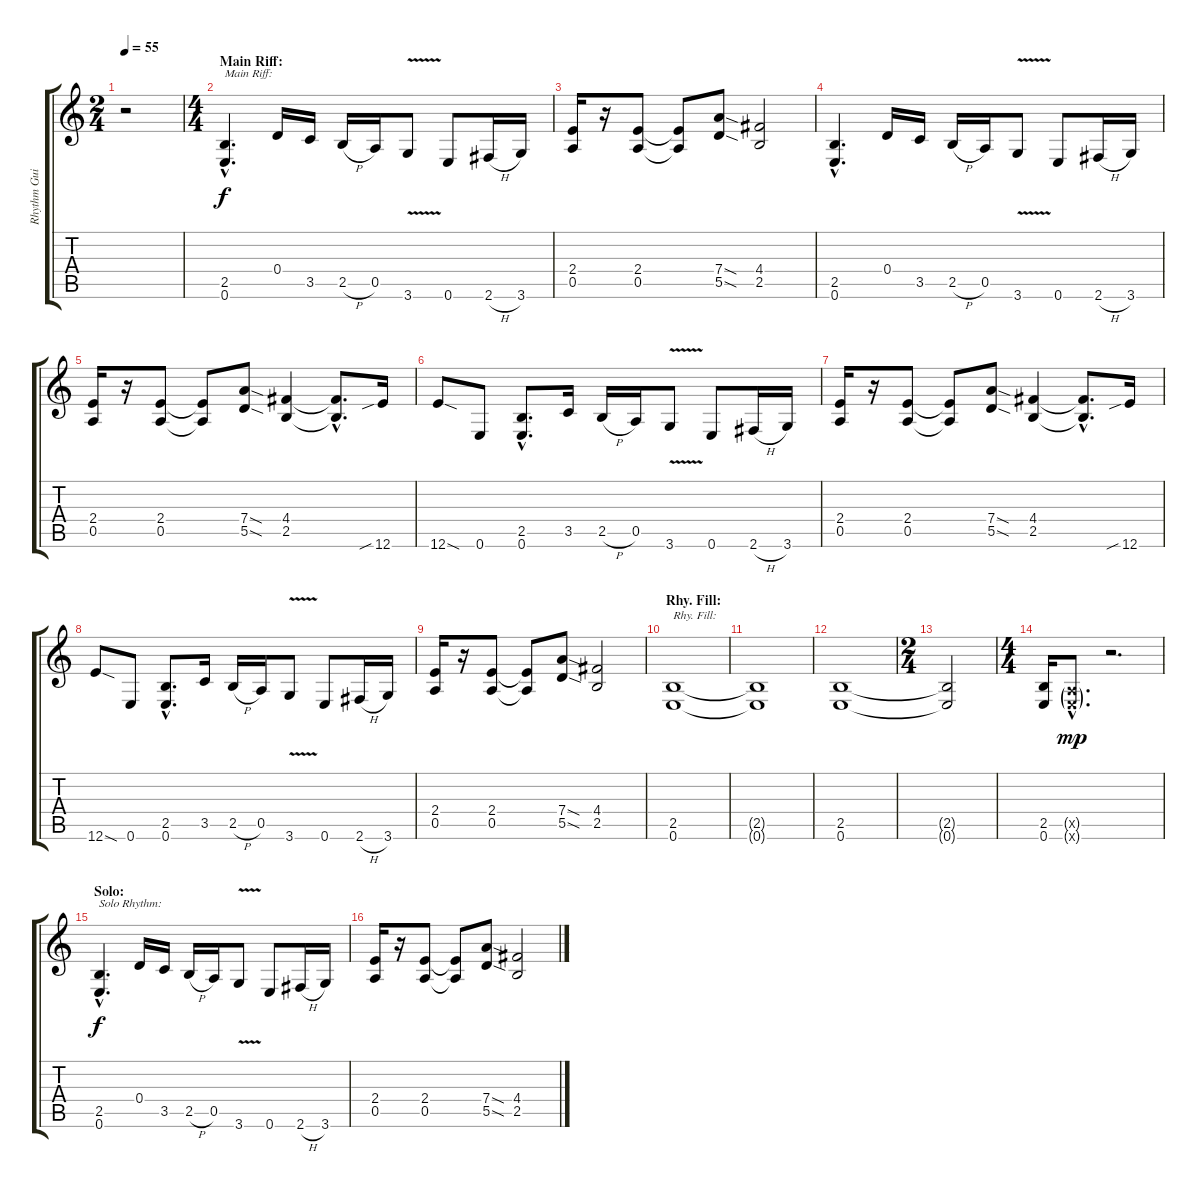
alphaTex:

\track ("Rhythm Guitar 1" "Rhythm Gui") {instrument overdrivenguitar}
\staff {score tabs}
\tuning (E4 B3 G3 D3 A2 E2) {hide}
\ts (2 4)
\tempo 55
\clef g2
\ks c
r.2{dy f} |
\ts (4 4)
\section ("" "Main Riff:")
(2.5{hac} 0.6{hac}).4{d txt "Main Riff:"} 0.4.16 3.5.16 2.5{h}.16 0.5.16 3.6{v}.8 0.6.8 2.6{h}.16 3.6.16 |
(2.4 0.5).16 r.16 (2.4 0.5).8 (2.4{t} 0.5{t}).8 (7.4{sod} 5.5{sod}).8 (4.4 2.5).2 |
(2.5{hac} 0.6{hac}).4{d} 0.4.16 3.5.16 2.5{h}.16 0.5.16 3.6{v}.8 0.6.8 2.6{h}.16 3.6.16 |
(2.4 0.5).16 r.16 (2.4 0.5).8 (2.4{t} 0.5{t}).8 (7.4{sod} 5.5{sod}).8 (4.4 2.5).4 (4.4{hac t} 2.5{hac t}).8{d} 12.6{sib}.16 |
12.6{sod}.8 0.6.8 (2.5{hac} 0.6{hac}).8{d} 3.5.16 2.5{h}.16 0.5.16 3.6{v}.8 0.6.8 2.6{h}.16 3.6.16 |
(2.4 0.5).16 r.16 (2.4 0.5).8 (2.4{t} 0.5{t}).8 (7.4{sod} 5.5{sod}).8 (4.4 2.5).4 (4.4{hac t} 2.5{hac t}).8{d} 12.6{sib}.16 |
12.6{sod}.8 0.6.8 (2.5{hac} 0.6{hac}).8{d} 3.5.16 2.5{h}.16 0.5.16 3.6{v}.8 0.6.8 2.6{h}.16 3.6.16 |
(2.4 0.5).16 r.16 (2.4 0.5).8 (2.4{t} 0.5{t}).8 (7.4{sod} 5.5{sod}).8 (4.4 2.5).2 |
\section ("" "Rhy. Fill:")
(2.5 0.6).1{txt "Rhy. Fill:"} |
(2.5{t} 0.6{t}).1 |
(2.5 0.6).1 |
\ts (2 4)
(2.5{t} 0.6{t}).2 |
\ts (4 4)
(2.5 0.6).16 (0.5{g hac x} 0.6{g hac x}).8{d dy mp} r.2{d} |
\section ("" "Solo:")
(2.5{hac} 0.6{hac}).4{d txt "Solo Rhythm:" dy f} 0.4.16 3.5.16 2.5{h}.16 0.5.16 3.6{v}.8 0.6.8 2.6{h}.16 3.6.16 |
(2.4 0.5).16 r.16 (2.4 0.5).8 (2.4{t} 0.5{t}).8 (7.4{sod} 5.5{sod}).8 (4.4 2.5).2
